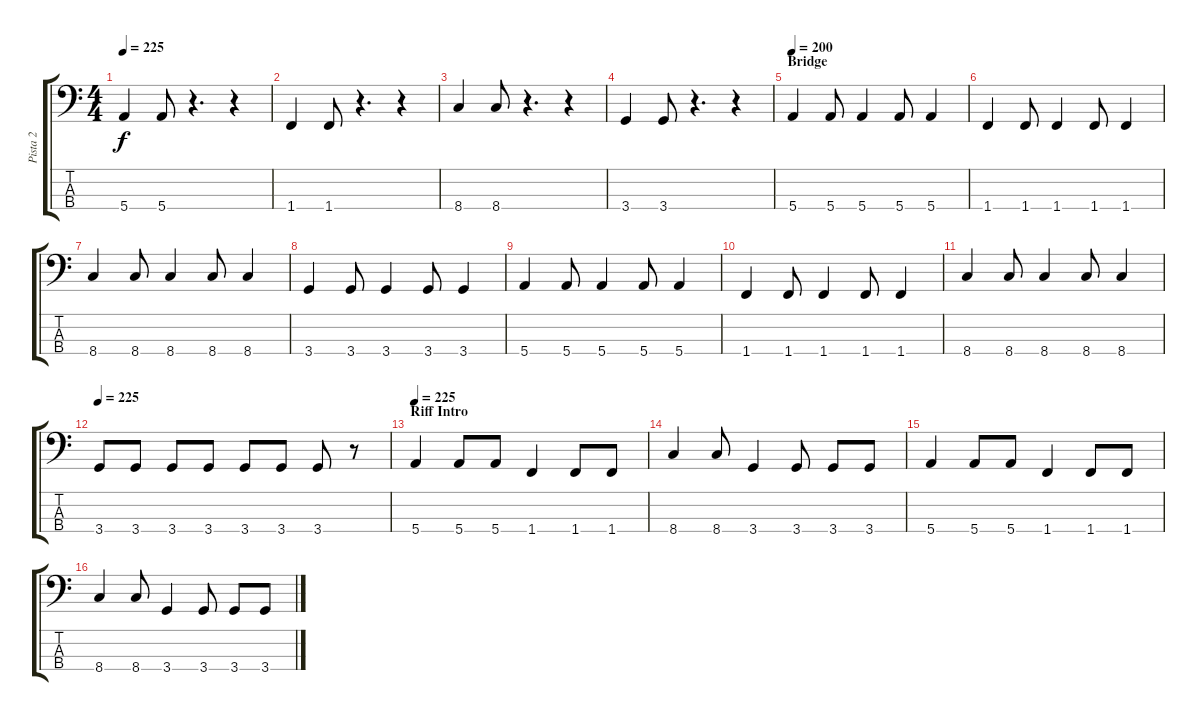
\track ("Pista 2" "Pista 2") {instrument electricbasspick}
\staff {score tabs}
\tuning (G2 D2 A1 E1) {hide}
\ts (4 4)
\section ("" "")
\tempo 225
\clef f4
\ks c
5.4.4{dy f} 5.4.8 r.4{d} r.4 |
1.4.4 1.4.8 r.4{d} r.4 |
8.4.4 8.4.8 r.4{d} r.4 |
3.4.4 3.4.8 r.4{d} r.4 |
\section ("" "Bridge")
\tempo 200
5.4.4 5.4.8 5.4.4 5.4.8 5.4.4 |
1.4.4 1.4.8 1.4.4 1.4.8 1.4.4 |
8.4.4 8.4.8 8.4.4 8.4.8 8.4.4 |
3.4.4 3.4.8 3.4.4 3.4.8 3.4.4 |
\section ("" "")
5.4.4 5.4.8 5.4.4 5.4.8 5.4.4 |
1.4.4 1.4.8 1.4.4 1.4.8 1.4.4 |
8.4.4 8.4.8 8.4.4 8.4.8 8.4.4 |
\tempo 225
3.4.8 3.4.8 3.4.8 3.4.8 3.4.8 3.4.8 3.4.8 r.8 |
\section ("" "Riff Intro")
\tempo 225
5.4.4 5.4.8 5.4.8 1.4.4 1.4.8 1.4.8 |
8.4.4 8.4.8 3.4.4 3.4.8 3.4.8 3.4.8 |
5.4.4 5.4.8 5.4.8 1.4.4 1.4.8 1.4.8 |
8.4.4 8.4.8 3.4.4 3.4.8 3.4.8 3.4.8
